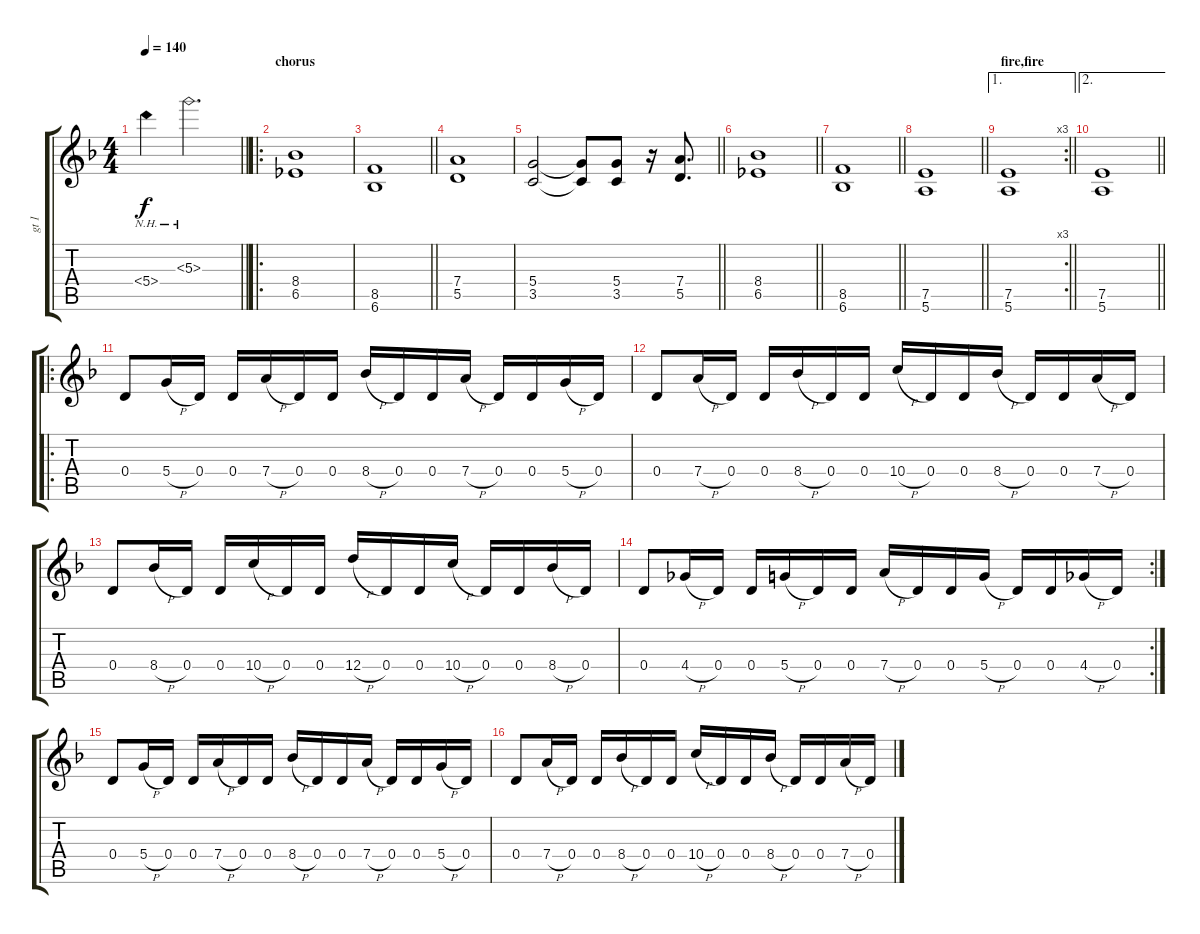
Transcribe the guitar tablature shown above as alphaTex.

\track ("gt 1" "gt 1") {mute instrument distortionguitar}
\staff {score tabs}
\tuning (E4 B3 G3 D3 A2 E2) {hide}
\ts (4 4)
\tempo 140
\clef g2
\barLineRight lightlight
\ks dminor
5.4{nh}.4{dy f} 5.3{nh}.2{d} |
\ro
\section ("" "chorus")
(8.4 6.5).1 |
\barLineRight lightlight
(8.5 6.6).1 |
(7.4 5.5).1 |
\barLineRight lightlight
(5.4 3.5).2 (5.4{t} 3.5{t}).8 (5.4 3.5).8 r.16 (7.4 5.5).8{d} |
\barLineRight lightlight
(8.4 6.5).1 |
\section ("" "")
\barLineRight lightlight
(8.5 6.6).1 |
\barLineRight lightlight
(7.5 5.6).1 |
\ae 1
\rc 3
\section ("" "fire,fire")
\barLineRight lightlight
(7.5 5.6).1 |
\ae 2
\barLineRight lightlight
(7.5 5.6).1 |
\ro
0.4.8 5.4{h}.16 0.4.16 0.4.16 7.4{h}.16 0.4.16 0.4.16 8.4{h}.16 0.4.16 0.4.16 7.4{h}.16 0.4.16 0.4.16 5.4{h}.16 0.4.16 |
0.4.8 7.4{h}.16 0.4.16 0.4.16 8.4{h}.16 0.4.16 0.4.16 10.4{h}.16 0.4.16 0.4.16 8.4{h}.16 0.4.16 0.4.16 7.4{h}.16 0.4.16 |
0.4.8 8.4{h}.16 0.4.16 0.4.16 10.4{h}.16 0.4.16 0.4.16 12.4{h}.16 0.4.16 0.4.16 10.4{h}.16 0.4.16 0.4.16 8.4{h}.16 0.4.16 |
\rc 2
0.4.8 4.4{h}.16 0.4.16 0.4.16 5.4{h}.16 0.4.16 0.4.16 7.4{h}.16 0.4.16 0.4.16 5.4{h}.16 0.4.16 0.4.16 4.4{h}.16 0.4.16 |
0.4.8 5.4{h}.16 0.4.16 0.4.16 7.4{h}.16 0.4.16 0.4.16 8.4{h}.16 0.4.16 0.4.16 7.4{h}.16 0.4.16 0.4.16 5.4{h}.16 0.4.16 |
0.4.8 7.4{h}.16 0.4.16 0.4.16 8.4{h}.16 0.4.16 0.4.16 10.4{h}.16 0.4.16 0.4.16 8.4{h}.16 0.4.16 0.4.16 7.4{h}.16 0.4.16
